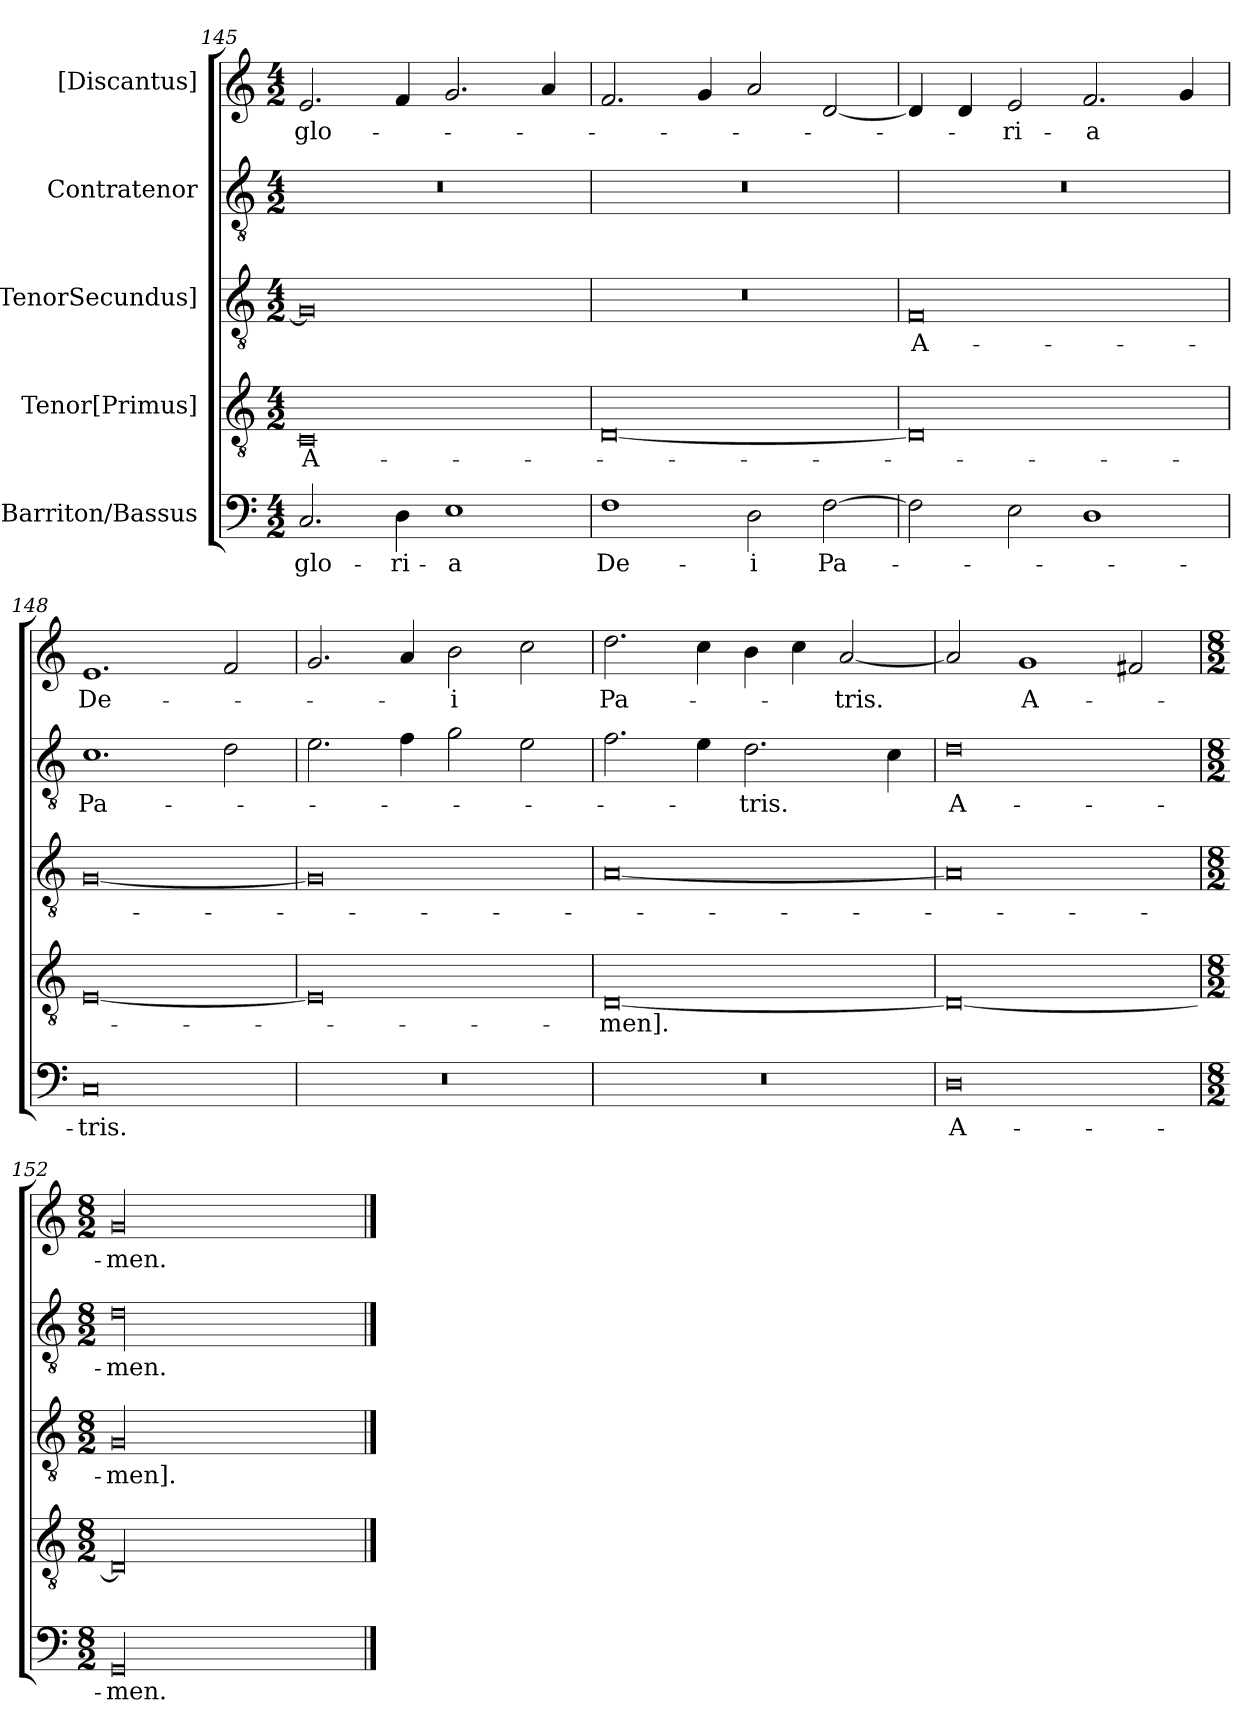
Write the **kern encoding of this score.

**kern	**text	**kern	**text	**kern	**text	**kern	**text	**kern	**text
*part5	*part5	*part4	*part4	*part3	*part3	*part2	*part2	*part1	*part1
*staff5	*staff5	*staff4	*staff4	*staff3	*staff3	*staff2	*staff2	*staff1	*staff1
*I"Barriton/Bassus	*	*I"Tenor[Primus]	*	*I"[TenorSecundus]	*	*I"Contratenor	*	*I"[Discantus]	*
*clefF4	*	*clefGv2	*	*clefGv2	*	*clefGv2	*	*clefG2	*
*k[]	*	*k[]	*	*k[]	*	*k[]	*	*k[]	*
*M4/2	*	*M4/2	*	*M4/2	*	*M4/2	*	*M4/2	*
=145	=145	=145	=145	=145	=145	=145	=145	=145	=145
2.C/	glo-	0C/	A-	0G/]	.	0r	.	2.e/	glo-
4D\	-ri-	.	.	.	.	.	.	4f/	.
1E\	-a	.	.	.	.	.	.	2.g/	.
.	.	.	.	.	.	.	.	4a/	.
=146	=146	=146	=146	=146	=146	=146	=146	=146	=146
1F\	De-	[0D/	.	0r	.	0r	.	2.f/	.
.	.	.	.	.	.	.	.	4g/	.
2D\	-i	.	.	.	.	.	.	2a/	.
[2F\	Pa-	.	.	.	.	.	.	[2d/	.
=147	=147	=147	=147	=147	=147	=147	=147	=147	=147
2F\]	.	0D/]	.	0F/	A-	0r	.	4d/]	.
.	.	.	.	.	.	.	.	4d/	.
2E\	.	.	.	.	.	.	.	2e/	-ri-
1D\	.	.	.	.	.	.	.	2.f/	-a
.	.	.	.	.	.	.	.	4g/	.
=148	=148	=148	=148	=148	=148	=148	=148	=148	=148
0C/	-tris.	[0E/	.	[0G/	.	1.c\	Pa-	1.e/	De-
.	.	.	.	.	.	2d\	.	2f/	.
=149	=149	=149	=149	=149	=149	=149	=149	=149	=149
0r	.	0E/]	.	0G/]	.	2.e\	.	2.g/	.
.	.	.	.	.	.	4f\	.	4a/	.
.	.	.	.	.	.	2g\	.	2b\	-i
.	.	.	.	.	.	2e\	.	2cc\	.
=150	=150	=150	=150	=150	=150	=150	=150	=150	=150
0r	.	[0D/	-men].	[0A/	.	2.f\	.	2.dd\	Pa-
.	.	.	.	.	.	4e\	.	4cc\	.
.	.	.	.	.	.	2.d\	-tris.	4b\	.
.	.	.	.	.	.	.	.	4cc\	.
.	.	.	.	.	.	.	.	[2a/	-tris.
.	.	.	.	.	.	4c\	.	.	.
=151	=151	=151	=151	=151	=151	=151	=151	=151	=151
0D\	A-	0D/_	.	0A/]	.	0d\	A-	2a/]	.
.	.	.	.	.	.	.	.	1g/	A-
.	.	.	.	.	.	.	.	2f#X/	.
=152	=152	=152	=152	=152	=152	=152	=152	=152	=152
*M8/2	*	*M8/2	*	*M8/2	*	*M8/2	*	*M8/2	*
00GG/	-men.	00D/]	.	00G/	-men].	00d\	-men.	00g/	-men.
==	==	==	==	==	==	==	==	==	==
*-	*-	*-	*-	*-	*-	*-	*-	*-	*-
